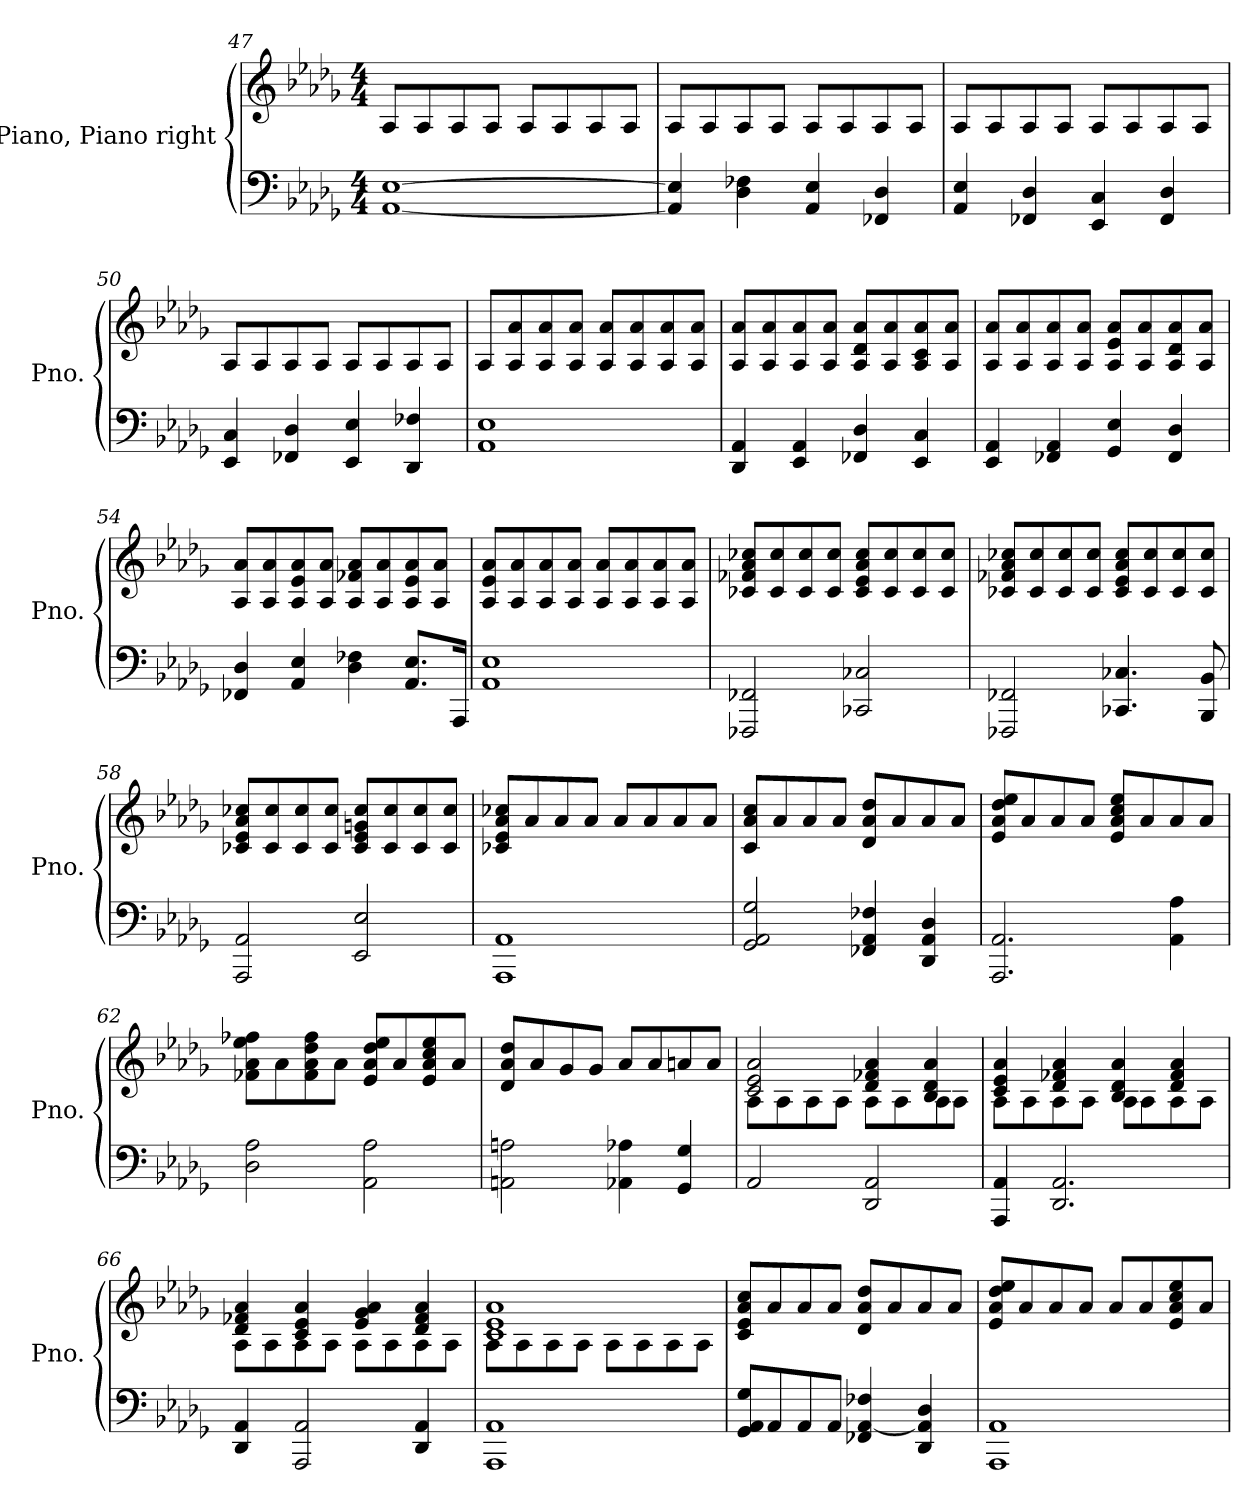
**kern	**kern
*part1	*part1
*staff2	*staff1
*I"Piano, Piano right	*
*I'Pno.	*
*clefF4	*clefG2
*k[b-e-a-d-g-]	*k[b-e-a-d-g-]
*M4/4	*M4/4
=47	=47
[1AA- [1E-	8A-/L
.	8A-/
.	8A-/
.	8A-/J
.	8A-/L
.	8A-/
.	8A-/
.	8A-/J
=48	=48
4AA-/] 4E-/]	8A-/L
.	8A-/
4D-\ 4F-X\	8A-/
.	8A-/J
4AA-/ 4E-/	8A-/L
.	8A-/
4FF-X/ 4D-/	8A-/
.	8A-/J
!!LO:LB:g=z
=49	=49
4AA-/ 4E-/	8A-/L
.	8A-/
4FF-X/ 4D-/	8A-/
.	8A-/J
4EE-/ 4C/	8A-/L
.	8A-/
4FF-/ 4D-/	8A-/
.	8A-/J
=50	=50
4EE-/ 4C/	8A-/L
.	8A-/
4FF-X/ 4D-/	8A-/
.	8A-/J
4EE-/ 4E-/	8A-/L
.	8A-/
4DD-/ 4F-X/	8A-/
.	8A-/J
=51	=51
1AA- 1E-	8A-/L
.	8A-/ 8a-/
.	8A-/ 8a-/
.	8A-/ 8a-/J
.	8A-/ 8a-/L
.	8A-/ 8a-/
.	8A-/ 8a-/
.	8A-/ 8a-/J
!!LO:LB:g=z
=52	=52
4DD-/ 4AA-/	8A-/ 8a-/L
.	8A-/ 8a-/
4EE-/ 4AA-/	8A-/ 8a-/
.	8A-/ 8a-/J
4FF-X/ 4D-/	8A-/ 8d-/ 8a-/L
.	8A-/ 8a-/
4EE-/ 4C/	8A-/ 8c/ 8a-/
.	8A-/ 8a-/J
=53	=53
4EE-/ 4AA-/	8A-/ 8a-/L
.	8A-/ 8a-/
4FF-X/ 4AA-/	8A-/ 8a-/
.	8A-/ 8a-/J
4GG-/ 4E-/	8A-/ 8e-/ 8a-/L
.	8A-/ 8a-/
4FF-/ 4D-/	8A-/ 8d-/ 8a-/
.	8A-/ 8a-/J
=54	=54
4FF-X/ 4D-/	8A-/ 8a-/L
.	8A-/ 8a-/
4AA-/ 4E-/	8A-/ 8e-/ 8a-/
.	8A-/ 8a-/J
4D-\ 4F-X\	8A-/ 8f-X/ 8a-/L
.	8A-/ 8a-/
8.AA-/ 8.E-/L	8A-/ 8e-/ 8a-/
.	8A-/ 8a-/J
16AAA-/Jk	.
!!LO:LB:g=z
=55	=55
1AA- 1E-	8A-/ 8e-/ 8a-/L
.	8A-/ 8a-/
.	8A-/ 8a-/
.	8A-/ 8a-/J
.	8A-/ 8a-/L
.	8A-/ 8a-/
.	8A-/ 8a-/
.	8A-/ 8a-/J
=56	=56
2FFF-X/ 2FF-X/	8c-X/ 8f-X/ 8a-/ 8cc-X/L
.	8c-/ 8cc-/
.	8c-/ 8cc-/
.	8c-/ 8cc-/J
2CC-X/ 2C-X/	8c-/ 8e-/ 8a-/ 8cc-/L
.	8c-/ 8cc-/
.	8c-/ 8cc-/
.	8c-/ 8cc-/J
=57	=57
2FFF-X/ 2FF-X/	8c-X/ 8f-X/ 8a-/ 8cc-X/L
.	8c-/ 8cc-/
.	8c-/ 8cc-/
.	8c-/ 8cc-/J
4.CC-X/ 4.C-X/	8c-/ 8e-/ 8a-/ 8cc-/L
.	8c-/ 8cc-/
.	8c-/ 8cc-/
8BBB-/ 8BB-/	8c-/ 8cc-/J
!!LO:LB:g=z
=58	=58
2AAA-/ 2AA-/	8c-X/ 8e-/ 8a-/ 8cc-X/L
.	8c-/ 8cc-/
.	8c-/ 8cc-/
.	8c-/ 8cc-/J
2EE-/ 2E-/	8c-/ 8e-/ 8gn/ 8cc-/L
.	8c-/ 8cc-/
.	8c-/ 8cc-/
.	8c-/ 8cc-/J
=59	=59
1AAA- 1AA-	8c-X/ 8e-/ 8a-/ 8cc-X/L
.	8a-/
.	8a-/
.	8a-/J
.	8a-/L
.	8a-/
.	8a-/
.	8a-/J
=60	=60
2GG-/ 2AA-/ 2G-/	8c/ 8a-/ 8cc/L
.	8a-/
.	8a-/
.	8a-/J
4FF-X/ 4AA-/ 4F-X/	8d-/ 8a-/ 8dd-/L
.	8a-/
4DD-/ 4AA-/ 4D-/	8a-/
.	8a-/J
=61	=61
2.AAA-/ 2.AA-/	8e-/ 8a-/ 8dd-/ 8ee-/L
.	8a-/
.	8a-/
.	8a-/J
.	8e-/ 8a-/ 8cc/ 8ee-/L
.	8a-/
4AA-\ 4A-\	8a-/
.	8a-/J
!!LO:PB:g=z
=62	=62
2D-\ 2A-\	8f-X\ 8a-\ 8ee-\ 8ff-X\L
.	8a-\
.	8f-\ 8a-\ 8dd-\ 8ff-\
.	8a-\J
2AA-\ 2A-\	8e-/ 8a-/ 8dd-/ 8ee-/L
.	8a-/
.	8e-/ 8a-/ 8cc/ 8ee-/
.	8a-/J
=63	=63
2AAn\ 2An\	8d-/ 8a-/ 8dd-/L
.	8a-/
.	8g-/
.	8g-/J
4AA-X\ 4A-X\	8a-/L
.	8a-/
4GG-/ 4G-/	8an/
.	8a/J
=64	=64
*	*^
2AA-/	2c/ 2e-/ 2a-/	8A-\L
.	.	8A-\
.	.	8A-\
.	.	8A-\J
2DD-/ 2AA-/	4d-/ 4f-X/ 4a-/	8A-\L
.	.	8A-\
.	4B-/ 4d-/ 4a-/	8A-\
.	.	8A-\J
=65	=65	=65
4AAA-/ 4AA-/	4c/ 4e-/ 4a-/	8A-\L
.	.	8A-\
2.DD-/ 2.AA-/	4d-/ 4f-X/ 4a-/	8A-\
.	.	8A-\J
.	4B-/ 4d-/ 4a-/	8A-\L
.	.	8A-\
.	4d-/ 4f-/ 4a-/	8A-\
.	.	8A-\J
!!LO:LB:g=z	!!
=66	=66	=66
4DD-/ 4AA-/	4d-/ 4f-X/ 4a-/	8A-\L
.	.	8A-\
2AAA-/ 2AA-/	4c/ 4e-/ 4a-/	8A-\
.	.	8A-\J
.	4e-/ 4g-/ 4a-/	8A-\L
.	.	8A-\
4DD-/ 4AA-/	4d-/ 4f-/ 4a-/	8A-\
.	.	8A-\J
=67	=67	=67
1AAA- 1AA-	1c 1e- 1a-	8A-\L
.	.	8A-\
.	.	8A-\
.	.	8A-\J
.	.	8A-\L
.	.	8A-\
.	.	8A-\
.	.	8A-\J
*	*v	*v
=68	=68
8GG-/ 8AA-/ 8G-/L	8c/ 8e-/ 8a-/ 8cc/L
8AA-/	8a-/
8AA-/	8a-/
8AA-/J	8a-/J
4FF-X/ [4AA-/ 4F-X/	8d-/ 8a-/ 8dd-/L
.	8a-/
4DD-/ 4AA-/] 4D-/	8a-/
.	8a-/J
=69	=69
1AAA- 1AA-	8e-/ 8a-/ 8dd-/ 8ee-/L
.	8a-/
.	8a-/
.	8a-/J
.	8a-/L
.	8a-/
.	8e-/ 8a-/ 8cc/ 8ee-/
.	8a-/J
=	=
*-	*-
